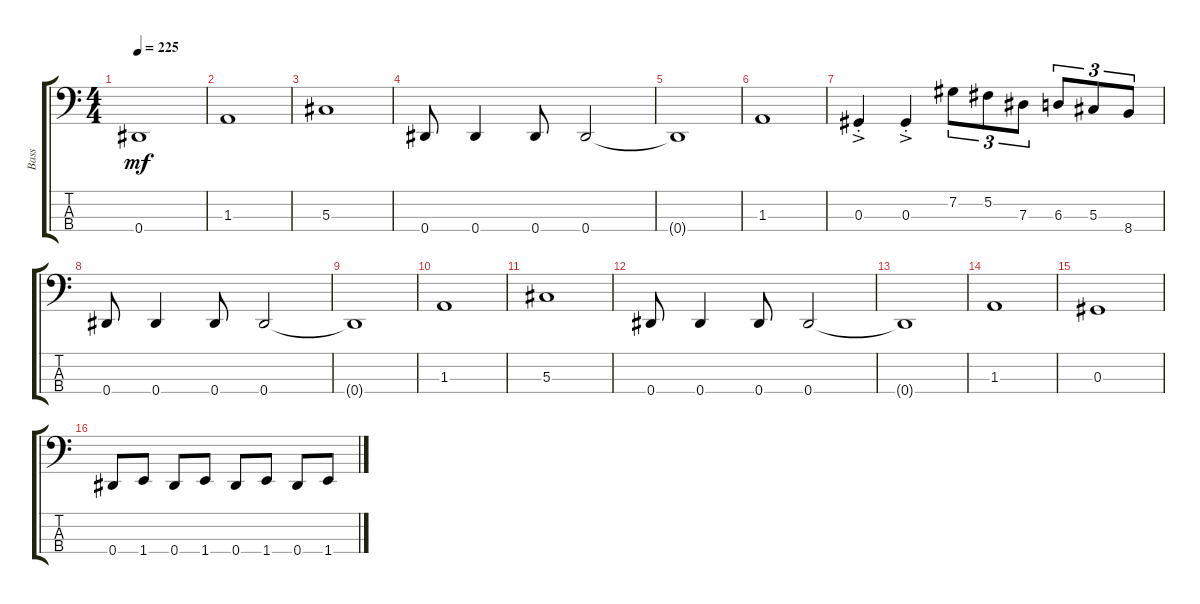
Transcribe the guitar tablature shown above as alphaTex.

\track ("Bass" "Bass") {instrument electricbasspick}
\staff {score tabs}
\tuning (Gb2 Db2 Ab1 Eb1) {hide}
\ts (4 4)
\tempo 225
\clef f4
\ks c
0.4{t}.1{dy mf} |
1.3.1 |
5.3.1 |
0.4.8 0.4.4 0.4.8 0.4.2 |
0.4{t}.1 |
1.3.1 |
0.3{ac st}.4 0.3{ac st}.4 7.2.8{tu (3 2)} 5.2.8{tu (3 2)} 7.3.8{tu (3 2)} 6.3.8{tu (3 2)} 5.3.8{tu (3 2)} 8.4.8{tu (3 2)} |
0.4.8 0.4.4 0.4.8 0.4.2 |
0.4{t}.1 |
1.3.1 |
5.3.1 |
0.4.8 0.4.4 0.4.8 0.4.2 |
0.4{t}.1 |
1.3.1 |
0.3.1 |
0.4.8 1.4.8 0.4.8 1.4.8 0.4.8 1.4.8 0.4.8 1.4.8
